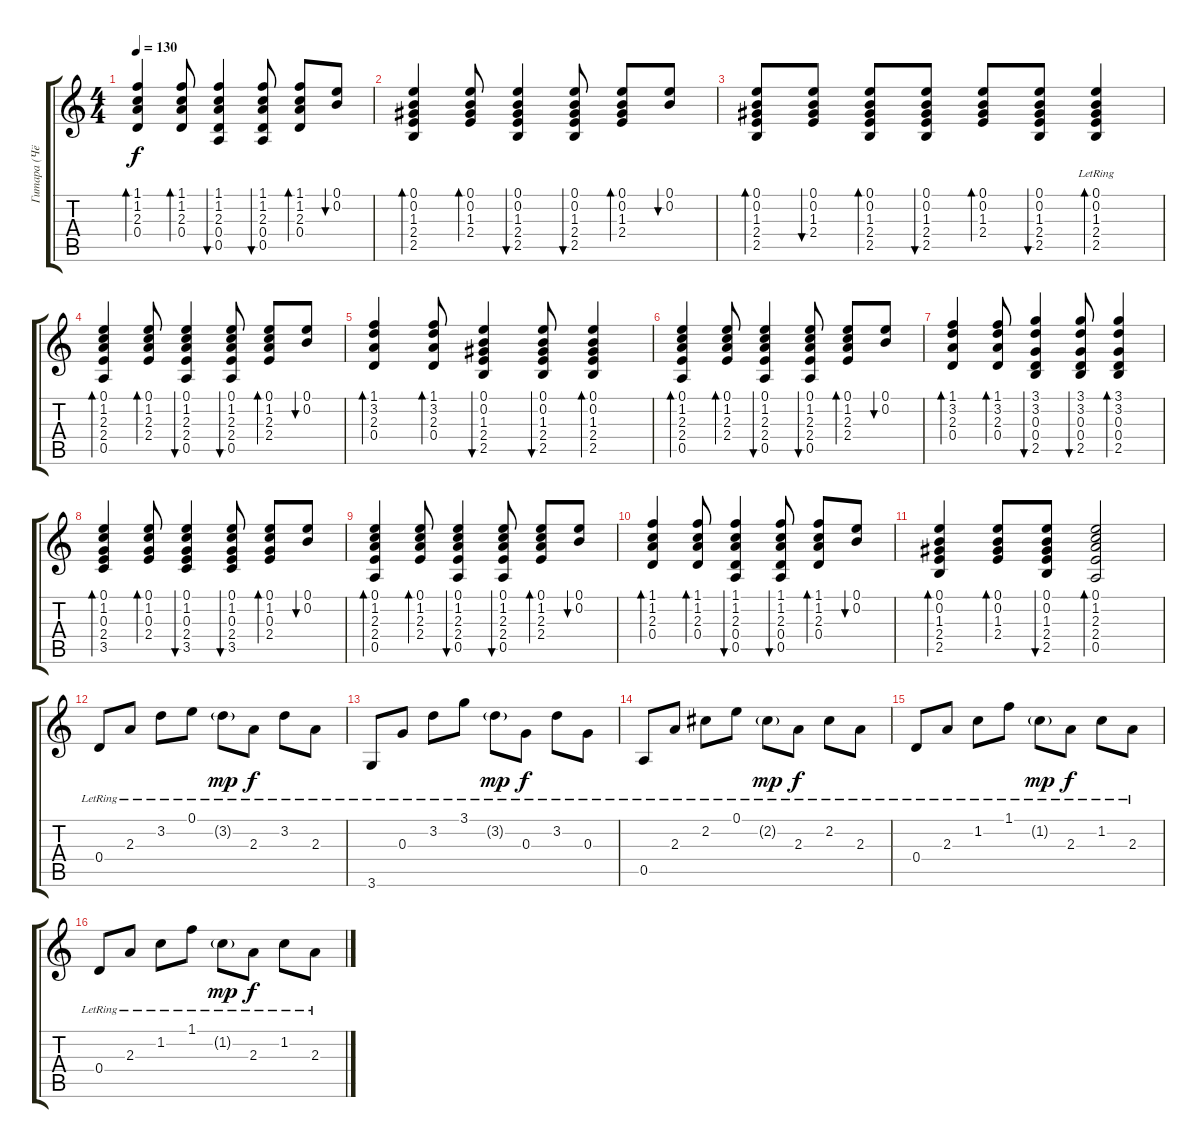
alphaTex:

\track ("Гитара (Чёрт)" "Гитара (Чё") {instrument acousticguitarsteel}
\staff {score tabs}
\tuning (E4 B3 G3 D3 A2 E2) {hide}
\ts (4 4)
\tempo 130
\clef g2
\ks c
(1.1 1.2 2.3 0.4).4{bd 30 dy f} (1.1 1.2 2.3 0.4).8{bd 60} (1.1 1.2 2.3 0.4 0.5).4{bu 60} (1.1 1.2 2.3 0.4 0.5).8{bu 30} (1.1 1.2 2.3 0.4).8{bd 30} (0.1 0.2).8{bu 30} |
(0.1 0.2 1.3 2.4 2.5).4{bd 30} (0.1 0.2 1.3 2.4).8{bd 60} (0.1 0.2 1.3 2.4 2.5).4{bu 60} (0.1 0.2 1.3 2.4 2.5).8{bu 30} (0.1 0.2 1.3 2.4).8{bd 30} (0.1 0.2).8{bu 30} |
(0.1 0.2 1.3 2.4 2.5).8{bd 60} (0.1 0.2 1.3 2.4).8{bu 60} (0.1 0.2 1.3 2.4 2.5).8{bd 60} (0.1 0.2 1.3 2.4 2.5).8{bu 60} (0.1 0.2 1.3 2.4).8{bd 60} (0.1 0.2 1.3 2.4 2.5).8{bu 60} (0.1{lr} 0.2{lr} 1.3{lr} 2.4{lr} 2.5{lr}).4{bd 60} |
(0.1 1.2 2.3 2.4 0.5).4{bd 30} (0.1 1.2 2.3 2.4).8{bd 60} (0.1 1.2 2.3 2.4 0.5).4{bu 60} (0.1 1.2 2.3 2.4 0.5).8{bu 30} (0.1 1.2 2.3 2.4).8{bd 30} (0.1 0.2).8{bu 30} |
(1.1 3.2 2.3 0.4).4{bd 30} (1.1 3.2 2.3 0.4).8{bd 30} (0.1 0.2 1.3 2.4 2.5).4{bu 60} (0.1 0.2 1.3 2.4 2.5).8{bu 60} (0.1 0.2 1.3 2.4 2.5).4{bd 60} |
(0.1 1.2 2.3 2.4 0.5).4{bd 30} (0.1 1.2 2.3 2.4).8{bd 60} (0.1 1.2 2.3 2.4 0.5).4{bu 60} (0.1 1.2 2.3 2.4 0.5).8{bu 30} (0.1 1.2 2.3 2.4).8{bd 30} (0.1 0.2).8{bu 30} |
(1.1 3.2 2.3 0.4).4{bd 30} (1.1 3.2 2.3 0.4).8{bd 30} (3.1 3.2 0.3 0.4 2.5).4{bu 60} (3.1 3.2 0.3 0.4 2.5).8{bu 60} (3.1 3.2 0.3 0.4 2.5).4{bd 60} |
(0.1 1.2 0.3 2.4 3.5).4{bd 30} (0.1 1.2 0.3 2.4).8{bd 60} (0.1 1.2 0.3 2.4 3.5).4{bu 60} (0.1 1.2 0.3 2.4 3.5).8{bu 30} (0.1 1.2 0.3 2.4).8{bd 30} (0.1 0.2).8{bu 30} |
(0.1 1.2 2.3 2.4 0.5).4{bd 30} (0.1 1.2 2.3 2.4).8{bd 60} (0.1 1.2 2.3 2.4 0.5).4{bu 60} (0.1 1.2 2.3 2.4 0.5).8{bu 30} (0.1 1.2 2.3 2.4).8{bd 30} (0.1 0.2).8{bu 30} |
(1.1 1.2 2.3 0.4).4{bd 30} (1.1 1.2 2.3 0.4).8{bd 60} (1.1 1.2 2.3 0.4 0.5).4{bu 60} (1.1 1.2 2.3 0.4 0.5).8{bu 30} (1.1 1.2 2.3 0.4).8{bd 30} (0.1 0.2).8{bu 30} |
(0.1 0.2 1.3 2.4 2.5).4{bd 60} (0.1 0.2 1.3 2.4).8{bd 60} (0.1 0.2 1.3 2.4 2.5).8{bu 60} (0.1 1.2 2.3 2.4 0.5).2{bd 240} |
0.4{lr}.8 2.3{lr}.8 3.2{lr}.8 0.1{lr}.8 3.2{g lr}.8{dy mp} 2.3{lr}.8{dy f} 3.2{lr}.8 2.3{lr}.8 |
3.6{lr}.8 0.3{lr}.8 3.2{lr}.8 3.1{lr}.8 3.2{g lr}.8{dy mp} 0.3{lr}.8{dy f} 3.2{lr}.8 0.3{lr}.8 |
0.5{lr}.8 2.3{lr}.8 2.2{lr}.8 0.1{lr}.8 2.2{g lr}.8{dy mp} 2.3{lr}.8{dy f} 2.2{lr}.8 2.3{lr}.8 |
0.4{lr}.8 2.3{lr}.8 1.2{lr}.8 1.1{lr}.8 1.2{g lr}.8{dy mp} 2.3{lr}.8{dy f} 1.2{lr}.8 2.3{lr}.8 |
0.4{lr}.8 2.3{lr}.8 1.2{lr}.8 1.1{lr}.8 1.2{g lr}.8{dy mp} 2.3{lr}.8{dy f} 1.2{lr}.8 2.3{lr}.8
